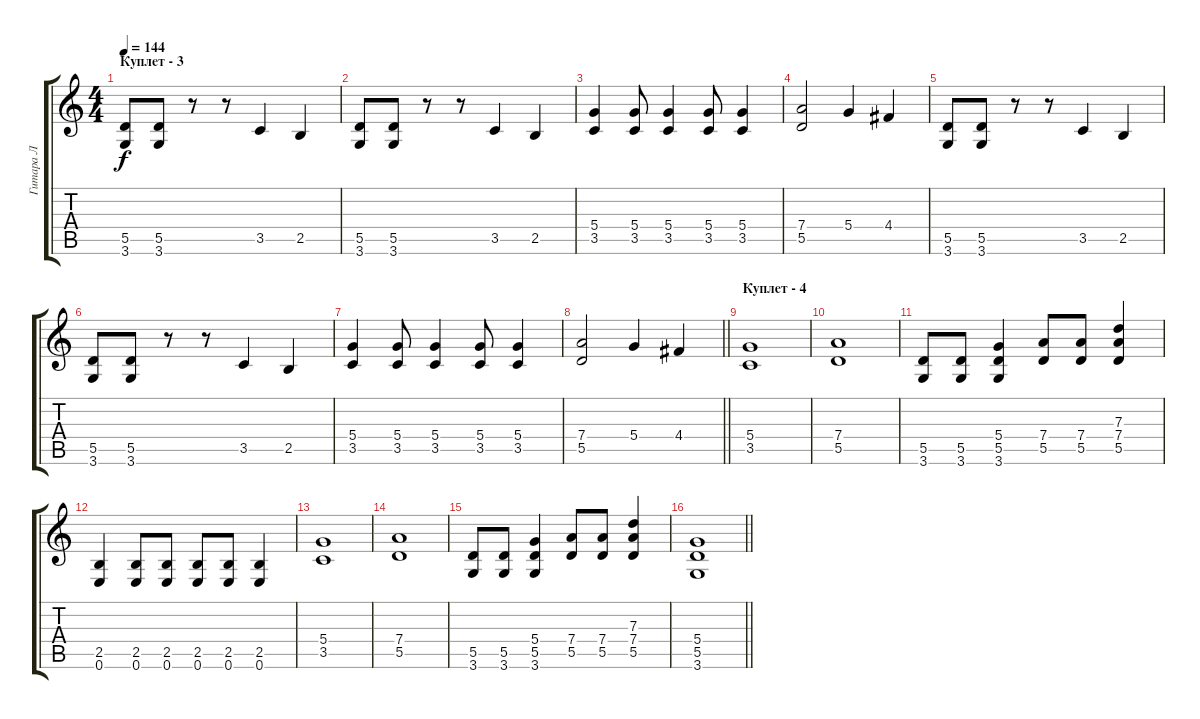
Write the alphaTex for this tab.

\track ("Гитара Л" "Гитара Л") {instrument overdrivenguitar}
\staff {score tabs}
\tuning (E4 B3 G3 D3 A2 E2) {hide}
\ts (4 4)
\section ("" "Куплет - 3")
\tempo 144
\clef g2
\ks c
(5.5 3.6).8{dy f} (5.5 3.6).8 r.8 r.8 3.5.4 2.5.4 |
(5.5 3.6).8 (5.5 3.6).8 r.8 r.8 3.5.4 2.5.4 |
(5.4 3.5).4 (5.4 3.5).8 (5.4 3.5).4 (5.4 3.5).8 (5.4 3.5).4 |
(7.4 5.5).2 5.4.4 4.4.4 |
(5.5 3.6).8 (5.5 3.6).8 r.8 r.8 3.5.4 2.5.4 |
(5.5 3.6).8 (5.5 3.6).8 r.8 r.8 3.5.4 2.5.4 |
(5.4 3.5).4 (5.4 3.5).8 (5.4 3.5).4 (5.4 3.5).8 (5.4 3.5).4 |
\barLineRight lightlight
(7.4 5.5).2 5.4.4 4.4.4 |
\section ("" "Куплет - 4")
(5.4 3.5).1 |
(7.4 5.5).1 |
(5.5 3.6).8 (5.5 3.6).8 (5.4 5.5 3.6).4 (7.4 5.5).8 (7.4 5.5).8 (7.3 7.4 5.5).4 |
(2.5 0.6).4 (2.5 0.6).8 (2.5 0.6).8 (2.5 0.6).8 (2.5 0.6).8 (2.5 0.6).4 |
(5.4 3.5).1 |
(7.4 5.5).1 |
(5.5 3.6).8 (5.5 3.6).8 (5.4 5.5 3.6).4 (7.4 5.5).8 (7.4 5.5).8 (7.3 7.4 5.5).4 |
\barLineRight lightlight
(5.4 5.5 3.6).1
